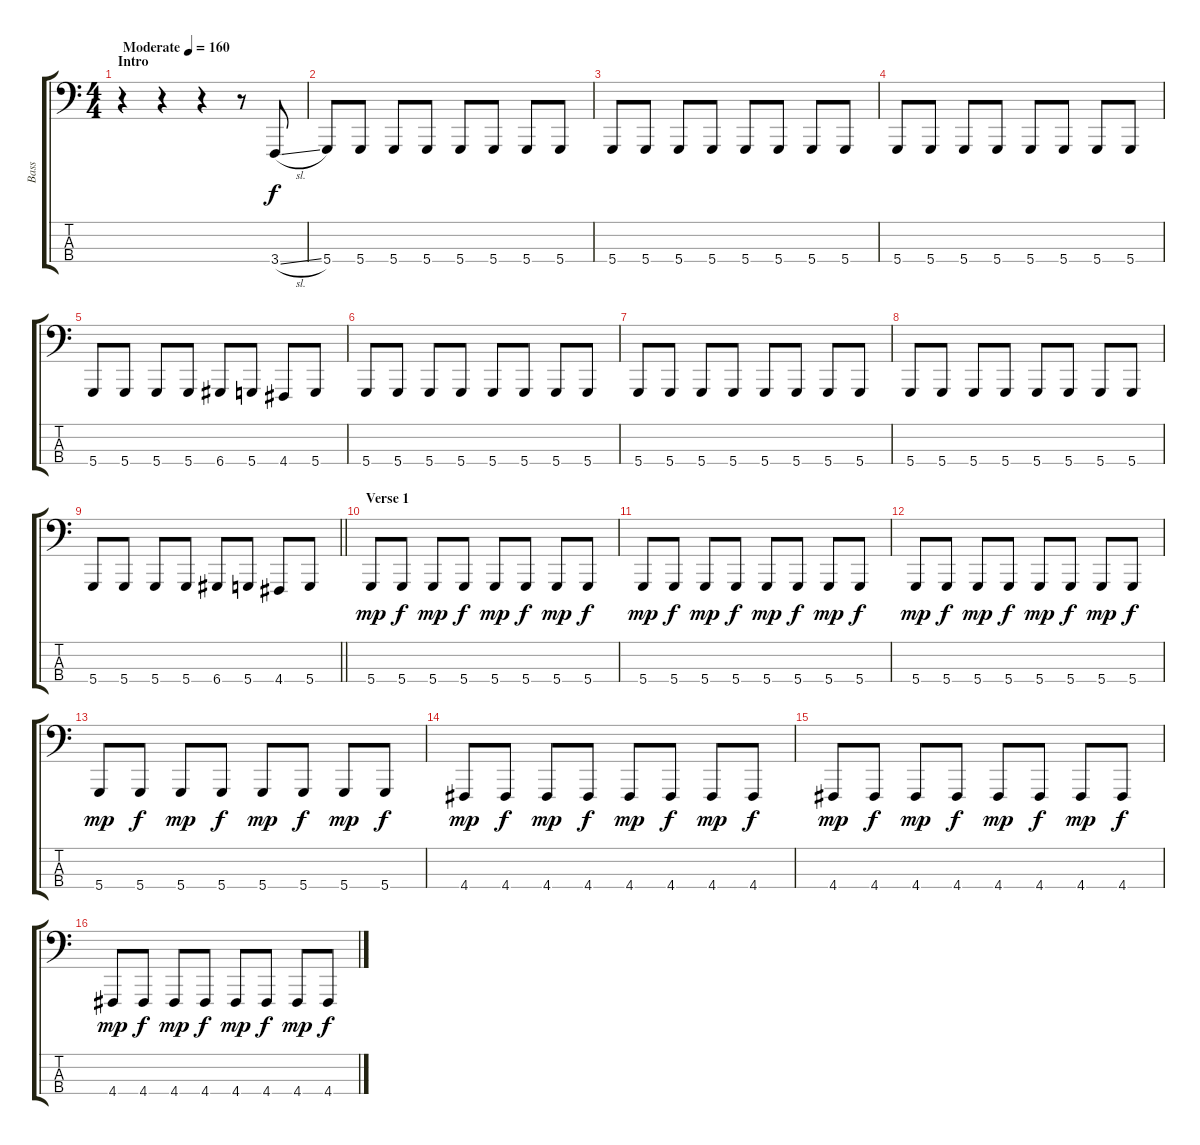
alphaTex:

\track ("Bass" "Bass") {instrument lead8bassandlead}
\staff {score tabs}
\tuning (G2 D2 A1 D1) {hide}
\ts (4 4)
\section ("" "Intro")
\tempo (160 "Moderate")
\clef f4
\ks c
r.4{dy f instrument lead8bassandlead} r.4 r.4 r.8 3.4{sl}.8 |
5.4.8 5.4.8 5.4.8 5.4.8 5.4.8 5.4.8 5.4.8 5.4.8 |
5.4.8 5.4.8 5.4.8 5.4.8 5.4.8 5.4.8 5.4.8 5.4.8 |
5.4.8 5.4.8 5.4.8 5.4.8 5.4.8 5.4.8 5.4.8 5.4.8 |
5.4.8 5.4.8 5.4.8 5.4.8 6.4.8 5.4.8 4.4.8 5.4.8 |
5.4.8 5.4.8 5.4.8 5.4.8 5.4.8 5.4.8 5.4.8 5.4.8 |
5.4.8 5.4.8 5.4.8 5.4.8 5.4.8 5.4.8 5.4.8 5.4.8 |
5.4.8 5.4.8 5.4.8 5.4.8 5.4.8 5.4.8 5.4.8 5.4.8 |
\barLineRight lightlight
5.4.8 5.4.8 5.4.8 5.4.8 6.4.8 5.4.8 4.4.8 5.4.8 |
\section ("" "Verse 1")
5.4.8{dy mp} 5.4.8{dy f} 5.4.8{dy mp} 5.4.8{dy f} 5.4.8{dy mp} 5.4.8{dy f} 5.4.8{dy mp} 5.4.8{dy f} |
5.4.8{dy mp} 5.4.8{dy f} 5.4.8{dy mp} 5.4.8{dy f} 5.4.8{dy mp} 5.4.8{dy f} 5.4.8{dy mp} 5.4.8{dy f} |
5.4.8{dy mp} 5.4.8{dy f} 5.4.8{dy mp} 5.4.8{dy f} 5.4.8{dy mp} 5.4.8{dy f} 5.4.8{dy mp} 5.4.8{dy f} |
5.4.8{dy mp} 5.4.8{dy f} 5.4.8{dy mp} 5.4.8{dy f} 5.4.8{dy mp} 5.4.8{dy f} 5.4.8{dy mp} 5.4.8{dy f} |
4.4.8{dy mp} 4.4.8{dy f} 4.4.8{dy mp} 4.4.8{dy f} 4.4.8{dy mp} 4.4.8{dy f} 4.4.8{dy mp} 4.4.8{dy f} |
4.4.8{dy mp} 4.4.8{dy f} 4.4.8{dy mp} 4.4.8{dy f} 4.4.8{dy mp} 4.4.8{dy f} 4.4.8{dy mp} 4.4.8{dy f} |
4.4.8{dy mp} 4.4.8{dy f} 4.4.8{dy mp} 4.4.8{dy f} 4.4.8{dy mp} 4.4.8{dy f} 4.4.8{dy mp} 4.4.8{dy f}
